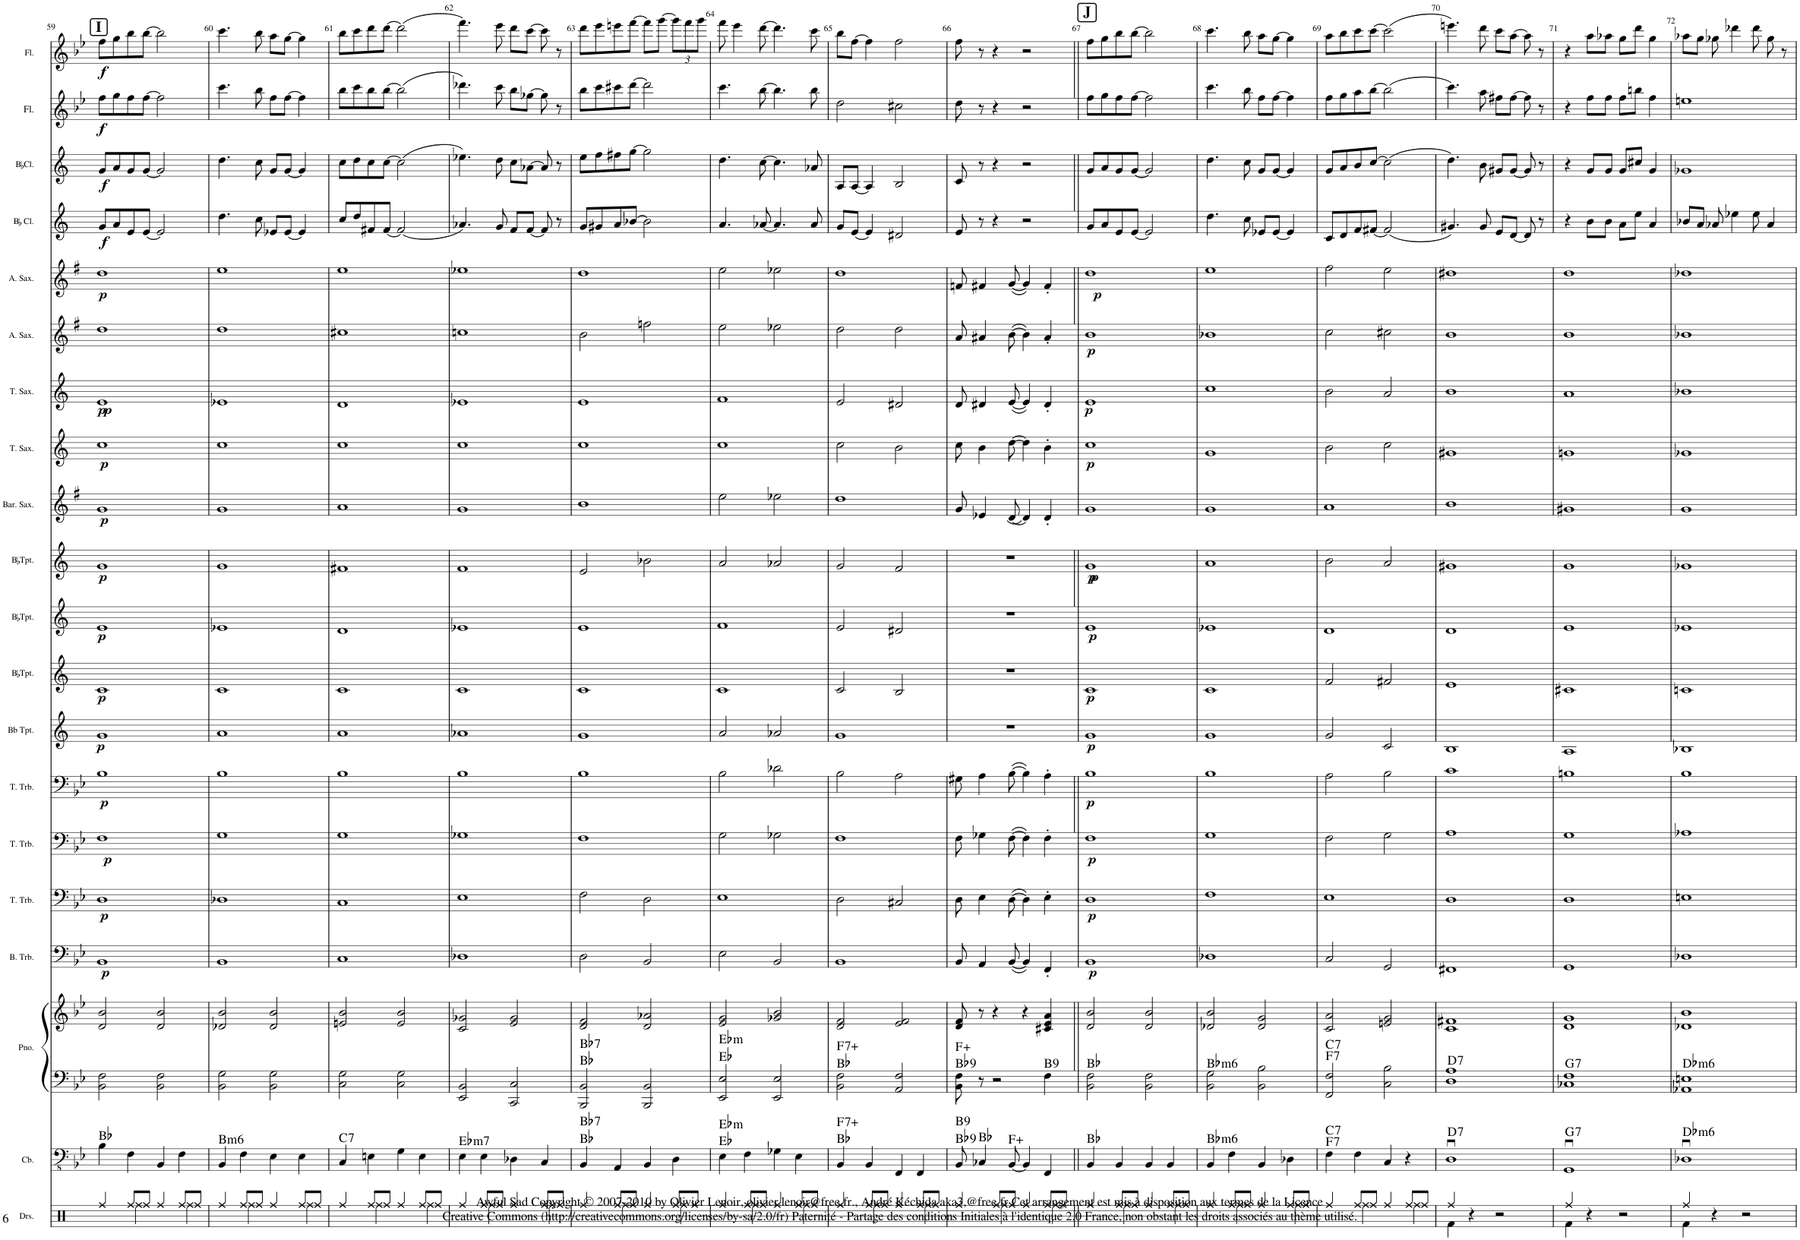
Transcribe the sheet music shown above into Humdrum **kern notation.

**kern	**kern	**harte	**kern	**kern	**harte	**kern	**dynam	**kern	**dynam	**kern	**dynam	**kern	**dynam	**kern	**dynam	**kern	**dynam	**kern	**dynam	**kern	**dynam	**kern	**dynam	**kern	**dynam	**kern	**dynam	**kern	**dynam	**kern	**dynam	**kern	**dynam	**kern	**dynam	**kern	**dynam	**kern	**dynam
*part20	*part19	*part19	*part18	*part18	*part18	*part17	*part17	*part16	*part16	*part15	*part15	*part14	*part14	*part13	*part13	*part12	*part12	*part11	*part11	*part10	*part10	*part9	*part9	*part8	*part8	*part7	*part7	*part6	*part6	*part5	*part5	*part4	*part4	*part3	*part3	*part2	*part2	*part1	*part1
*staff21	*staff20	*	*staff19	*staff18	*	*staff17	*staff17	*staff16	*staff16	*staff15	*staff15	*staff14	*staff14	*staff13	*staff13	*staff12	*staff12	*staff11	*staff11	*staff10	*staff10	*staff9	*staff9	*staff8	*staff8	*staff7	*staff7	*staff6	*staff6	*staff5	*staff5	*staff4	*staff4	*staff3	*staff3	*staff2	*staff2	*staff1	*staff1
*I"Drumset	*I"Contrabass	*	*I"Piano	*	*	*I"Bass Trombone	*	*I"Tenor Trombone	*	*I"Tenor Trombone	*	*I"Tenor Trombone	*	*I"Bb Trumpet	*	*I"Bb Trumpet	*	*I"Bb Trumpet	*	*I"BaccidentalFlat Trumpet	*	*I"Baritone Saxophone	*	*I"Tenor Saxophone	*	*I"Tenor Saxophone	*	*I"Alto Saxophone	*	*I"Alto Saxophone	*	*I"BaccidentalFlatClarinet	*	*I"BaccidentalFlatClarinet	*	*I"Flute	*	*I"Flute	*
*I'Drs.	*I'Cb.	*	*I'Pno.	*	*	*I'B. Trb.	*	*I'T. Trb.	*	*I'T. Trb.	*	*I'T. Trb.	*	*I'Bb Tpt.	*	*	*	*	*	*I'BaccidentalFlatTpt.	*	*I'Bar. Sax.	*	*I'T. Sax.	*	*I'T. Sax.	*	*I'A. Sax.	*	*I'A. Sax.	*	*I'BaccidentalFlat Cl.	*	*I'BaccidentalFlatCl.	*	*I'Fl.	*	*I'Fl.	*
!!LO:PB:g=z
*clefX	*clefFv4	*	*clefF4	*clefG2	*	*clefF4	*	*clefF4	*	*clefF4	*	*clefF4	*	*clefG2	*	*clefG2	*	*clefG2	*	*clefG2	*	*clefG2	*	*clefG2	*	*clefG2	*	*clefG2	*	*clefG2	*	*clefG2	*	*clefG2	*	*clefG2	*	*clefG2	*
*	*Trd7c12	*	*	*	*	*	*	*	*	*	*	*	*	*Trd1c2	*	*Trd1c2	*	*Trd1c2	*	*Trd1c2	*	*Trd12c21	*	*Trd8c14	*	*Trd8c14	*	*Trd5c9	*	*Trd5c9	*	*Trd1c2	*	*Trd1c2	*	*	*	*	*
*k[]	*k[b-e-]	*	*k[b-e-]	*k[b-e-]	*	*k[b-e-]	*	*k[b-e-]	*	*k[b-e-]	*	*k[b-e-]	*	*k[]	*	*k[]	*	*k[]	*	*k[]	*	*k[f#]	*	*k[]	*	*k[]	*	*k[f#]	*	*k[f#]	*	*k[]	*	*k[]	*	*k[b-e-]	*	*k[b-e-]	*
*M4/4	*M4/4	*	*M4/4	*M4/4	*	*M4/4	*	*M4/4	*	*M4/4	*	*M4/4	*	*M4/4	*	*M4/4	*	*M4/4	*	*M4/4	*	*M4/4	*	*M4/4	*	*M4/4	*	*M4/4	*	*M4/4	*	*M4/4	*	*M4/4	*	*M4/4	*	*M4/4	*
=59	=59	=59	=59	=59	=59	=59	=59	=59	=59	=59	=59	=59	=59	=59	=59	=59	=59	=59	=59	=59	=59	=59	=59	=59	=59	=59	=59	=59	=59	=59	=59	=59	=59	=59	=59	=59	=59	=59	=59
*^	*	*	*	*	*	*	*	*	*	*	*	*	*	*	*	*	*	*	*	*	*	*	*	*	*	*	*	*	*	*	*	*	*	*	*	*	*	*	*
!	!	!	!	!	!	!	!	!	!	!	!	!	!	!	!	!	!	!	!	!	!	!	!	!	!	!	!	!	!	!	!	!	!	!	!	!	!	!	!LO:TX:a:B:t=I	!
!	!	!	!	!	!	!	!	!LO:DY:b	!	!LO:DY:b	!	!LO:DY:b	!	!LO:DY:b	!	!LO:DY:b	!	!LO:DY:b	!	!LO:DY:b	!	!LO:DY:b	!	!LO:DY:b	!	!LO:DY:b	!	!LO:DY:b	!	!	!	!	!	!	!	!	!	!	!	!
!	!	!	!	!	!	!	!	!	!	!	!	!	!	!	!	!	!	!	!	!	!	!	!	!	!	!	!	!LO:DY:n=1:b	!	!	!	!LO:DY:b	!	!LO:DY:b	!	!LO:DY:b	!	!LO:DY:b	!	!LO:DY:b
4Rff/	4ryy	4BB-\	Bb:maj	2BB-\ 2F\	2d/ 2b-/	.	1BB-	p	1D	p	1F	p	1B-	p	1g	p	1c	p	1e	p	1g	p	1g	p	1cc	p	1e	p p	1dd	.	1dd	p	8g/L	f	8g/L	f	8ff\L	f	8ff\L	f
.	.	.	.	.	.	.	.	.	.	.	.	.	.	.	.	.	.	.	.	.	.	.	.	.	.	.	.	.	.	.	.	.	8a/	.	8a/	.	8gg\	.	8gg\	.
8Rff/L	4Rff\	4FF\	.	.	.	.	.	.	.	.	.	.	.	.	.	.	.	.	.	.	.	.	.	.	.	.	.	.	.	.	.	.	8e/	.	8g/	.	8ff\	.	8bb-\	.
8Rff/J	.	.	.	.	.	.	.	.	.	.	.	.	.	.	.	.	.	.	.	.	.	.	.	.	.	.	.	.	.	.	.	.	[8e/J	.	[8g/J	.	[8ff\J	.	[8bb-\J	.
4Rff/	4ryy	4BBB-/	.	2BB-\ 2F\	2d/ 2b-/	.	.	.	.	.	.	.	.	.	.	.	.	.	.	.	.	.	.	.	.	.	.	.	.	.	.	.	2e/]	.	2g/]	.	2ff\]	.	2bb-\]	.
8Rff/L	4Rff\	4FF\	.	.	.	.	.	.	.	.	.	.	.	.	.	.	.	.	.	.	.	.	.	.	.	.	.	.	.	.	.	.	.	.	.	.	.	.	.	.
8Rff/J	.	.	.	.	.	.	.	.	.	.	.	.	.	.	.	.	.	.	.	.	.	.	.	.	.	.	.	.	.	.	.	.	.	.	.	.	.	.	.	.
=60	=60	=60	=60	=60	=60	=60	=60	=60	=60	=60	=60	=60	=60	=60	=60	=60	=60	=60	=60	=60	=60	=60	=60	=60	=60	=60	=60	=60	=60	=60	=60	=60	=60	=60	=60	=60	=60	=60	=60	=60
!	!	!	!LO:H:kt=m6	!	!	!	!	!	!	!	!	!	!	!	!	!	!	!	!	!	!	!	!	!	!	!	!	!	!	!	!	!	!	!	!	!	!	!	!	!
4Rff/	4ryy	4BBB-/	B:min6	2BB-\ 2G\	2d-X/ 2b-/	.	1BB-	.	1D-X	.	1G	.	1B-	.	1a	.	1c	.	1e-X	.	1g	.	1g	.	1cc	.	1e-X	.	1dd	.	1ee	.	4.dd\	.	4.dd\	.	4.ccc\	.	4.ccc\	.
8Rff/L	4Rff\	4FF\	.	.	.	.	.	.	.	.	.	.	.	.	.	.	.	.	.	.	.	.	.	.	.	.	.	.	.	.	.	.	.	.	.	.	.	.	.	.
8Rff/J	.	.	.	.	.	.	.	.	.	.	.	.	.	.	.	.	.	.	.	.	.	.	.	.	.	.	.	.	.	.	.	.	8cc\	.	8cc\	.	8bb-\	.	8bb-\	.
4Rff/	4ryy	4EE-\	.	2BB-\ 2G\	2d-/ 2b-/	.	.	.	.	.	.	.	.	.	.	.	.	.	.	.	.	.	.	.	.	.	.	.	.	.	.	.	8e-X/L	.	8g/L	.	8ff\L	.	8aa\L	.
.	.	.	.	.	.	.	.	.	.	.	.	.	.	.	.	.	.	.	.	.	.	.	.	.	.	.	.	.	.	.	.	.	[8e-/J	.	[8g/J	.	[8ff\J	.	[8gg\J	.
8Rff/L	4Rff\	4EE-\	.	.	.	.	.	.	.	.	.	.	.	.	.	.	.	.	.	.	.	.	.	.	.	.	.	.	.	.	.	.	4e-/]	.	4g/]	.	4ff\]	.	4gg\]	.
8Rff/J	.	.	.	.	.	.	.	.	.	.	.	.	.	.	.	.	.	.	.	.	.	.	.	.	.	.	.	.	.	.	.	.	.	.	.	.	.	.	.	.
=61	=61	=61	=61	=61	=61	=61	=61	=61	=61	=61	=61	=61	=61	=61	=61	=61	=61	=61	=61	=61	=61	=61	=61	=61	=61	=61	=61	=61	=61	=61	=61	=61	=61	=61	=61	=61	=61	=61	=61	=61
!	!	!	!LO:H:kt=7	!	!	!	!	!	!	!	!	!	!	!	!	!	!	!	!	!	!	!	!	!	!	!	!	!	!	!	!	!	!	!	!	!	!	!	!	!
4Rff/	4ryy	4CC/	C:7	2C\ 2G\	2en/ 2b-/	.	1C	.	1C	.	1G	.	1B-	.	1a	.	1c	.	1d	.	1f#X	.	1a	.	1cc	.	1d	.	1cc#X	.	1ee	.	8cc/L	.	8cc\L	.	8bb-\L	.	8bb-\L	.
.	.	.	.	.	.	.	.	.	.	.	.	.	.	.	.	.	.	.	.	.	.	.	.	.	.	.	.	.	.	.	.	.	8dd/	.	8dd\	.	8ccc\	.	8ccc\	.
8Rff/L	4Rff\	4EEn\	.	.	.	.	.	.	.	.	.	.	.	.	.	.	.	.	.	.	.	.	.	.	.	.	.	.	.	.	.	.	8f#X/	.	8cc\	.	8bb-\	.	8ddd\	.
8Rff/J	.	.	.	.	.	.	.	.	.	.	.	.	.	.	.	.	.	.	.	.	.	.	.	.	.	.	.	.	.	.	.	.	[8f#/J	.	[8cc\J	.	[8bb-\J	.	[8ddd\J	.
4Rff/	4ryy	4GG\	.	2C\ 2G\	2e/ 2b-/	.	.	.	.	.	.	.	.	.	.	.	.	.	.	.	.	.	.	.	.	.	.	.	.	.	.	.	(2f#/]	.	(2cc\]	.	(2bb-\]	.	(2ddd\]	.
8Rff/L	4Rff\	4EE\	.	.	.	.	.	.	.	.	.	.	.	.	.	.	.	.	.	.	.	.	.	.	.	.	.	.	.	.	.	.	.	.	.	.	.	.	.	.
8Rff/J	.	.	.	.	.	.	.	.	.	.	.	.	.	.	.	.	.	.	.	.	.	.	.	.	.	.	.	.	.	.	.	.	.	.	.	.	.	.	.	.
=62	=62	=62	=62	=62	=62	=62	=62	=62	=62	=62	=62	=62	=62	=62	=62	=62	=62	=62	=62	=62	=62	=62	=62	=62	=62	=62	=62	=62	=62	=62	=62	=62	=62	=62	=62	=62	=62	=62	=62	=62
!	!	!	!LO:H:kt=m7	!	!	!	!	!	!	!	!	!	!	!	!	!	!	!	!	!	!	!	!	!	!	!	!	!	!	!	!	!	!	!	!	!	!	!	!	!
4Rff/	4ryy	4EE-\	Eb:min7	2EE-/ 2BB-/	2c/ 2g-X/	.	1D-X	.	1E-	.	1G-X	.	1B-	.	1a-X	.	1c	.	1e-X	.	1f	.	1g	.	1cc	.	1e-X	.	1ccn	.	1ee-X	.	4.a-X/)	.	4.ee-X\)	.	4.ddd-X\)	.	4.fff\)	.
8Rff/L	4Rff\	4EE-\	.	.	.	.	.	.	.	.	.	.	.	.	.	.	.	.	.	.	.	.	.	.	.	.	.	.	.	.	.	.	.	.	.	.	.	.	.	.
8Rff/J	.	.	.	.	.	.	.	.	.	.	.	.	.	.	.	.	.	.	.	.	.	.	.	.	.	.	.	.	.	.	.	.	8g/	.	8dd\	.	8ccc\	.	8eee-\	.
4Rff/	4ryy	4DD-X\	.	2CC/ 2C/	2e-/ 2g-/	.	.	.	.	.	.	.	.	.	.	.	.	.	.	.	.	.	.	.	.	.	.	.	.	.	.	.	8f/L	.	8cc\L	.	8bb-\L	.	8ddd\L	.
.	.	.	.	.	.	.	.	.	.	.	.	.	.	.	.	.	.	.	.	.	.	.	.	.	.	.	.	.	.	.	.	.	[8f/J	.	[8a-X\J	.	[8gg-X\J	.	[8ccc\J	.
8Rff/L	4Rff\	4CC/	.	.	.	.	.	.	.	.	.	.	.	.	.	.	.	.	.	.	.	.	.	.	.	.	.	.	.	.	.	.	8f/]	.	8a-/]	.	8gg-\]	.	8ccc\]	.
8Rff/J	.	.	.	.	.	.	.	.	.	.	.	.	.	.	.	.	.	.	.	.	.	.	.	.	.	.	.	.	.	.	.	.	8r	.	8r	.	8r	.	8r	.
=63	=63	=63	=63	=63	=63	=63	=63	=63	=63	=63	=63	=63	=63	=63	=63	=63	=63	=63	=63	=63	=63	=63	=63	=63	=63	=63	=63	=63	=63	=63	=63	=63	=63	=63	=63	=63	=63	=63	=63	=63
!	!	!	!LO:H:n=2:kt=7	!	!	!LO:H:n=2:kt=7	!	!	!	!	!	!	!	!	!	!	!	!	!	!	!	!	!	!	!	!	!	!	!	!	!	!	!	!	!	!	!	!	!	!
4Rff/	4ryy	4BBB-/	Bb:maj Bb:7	2BBB-/ 2BB-/	2d/ 2f/	Bb:maj Bb:7	2D\	.	2F\	.	1F	.	1B-	.	1g	.	1c	.	1e	.	2e/	.	1b	.	1cc	.	1e	.	2b\	.	1dd	.	8g/L	.	8ee\L	.	8bb-\L	.	8ddd\L	.
.	.	.	.	.	.	.	.	.	.	.	.	.	.	.	.	.	.	.	.	.	.	.	.	.	.	.	.	.	.	.	.	.	8g#X/	.	8ff\	.	8ccc\	.	8eee-\	.
8Rff/L	4Rff\	4AAA/	.	.	.	.	.	.	.	.	.	.	.	.	.	.	.	.	.	.	.	.	.	.	.	.	.	.	.	.	.	.	8a/	.	8ff#X\	.	8ccc#X\	.	8eeen\	.
8Rff/J	.	.	.	.	.	.	.	.	.	.	.	.	.	.	.	.	.	.	.	.	.	.	.	.	.	.	.	.	.	.	.	.	[8b-X/J	.	[8gg\J	.	[8ddd\J	.	[8fff\J	.
4Rff/	4ryy	4BBB-/	.	2BBB-/ 2BB-/	2d/ 2a-X/	.	2BB-/	.	2D\	.	.	.	.	.	.	.	.	.	.	.	2b-X\	.	.	.	.	.	.	.	2ffn\	.	.	.	2b-\]	.	2gg\]	.	2ddd\]	.	8fff\L]	.
.	.	.	.	.	.	.	.	.	.	.	.	.	.	.	.	.	.	.	.	.	.	.	.	.	.	.	.	.	.	.	.	.	.	.	.	.	.	.	[8ggg\J	.
*	*	*	*	*	*	*	*	*	*	*	*	*	*	*	*	*	*	*	*	*	*	*	*	*	*	*	*	*	*	*	*	*	*	*	*	*	*	*	*Xbrackettup	*
8Rff/L	4Rff\	4DD\	.	.	.	.	.	.	.	.	.	.	.	.	.	.	.	.	.	.	.	.	.	.	.	.	.	.	.	.	.	.	.	.	.	.	.	.	12ggg\L]	.
.	.	.	.	.	.	.	.	.	.	.	.	.	.	.	.	.	.	.	.	.	.	.	.	.	.	.	.	.	.	.	.	.	.	.	.	.	.	.	12fff\	.
8Rff/J	.	.	.	.	.	.	.	.	.	.	.	.	.	.	.	.	.	.	.	.	.	.	.	.	.	.	.	.	.	.	.	.	.	.	.	.	.	.	.	.
.	.	.	.	.	.	.	.	.	.	.	.	.	.	.	.	.	.	.	.	.	.	.	.	.	.	.	.	.	.	.	.	.	.	.	.	.	.	.	12ggg\J	.
=64	=64	=64	=64	=64	=64	=64	=64	=64	=64	=64	=64	=64	=64	=64	=64	=64	=64	=64	=64	=64	=64	=64	=64	=64	=64	=64	=64	=64	=64	=64	=64	=64	=64	=64	=64	=64	=64	=64	=64	=64
!	!	!	!LO:H:n=2:kt=m	!	!	!LO:H:n=2:kt=m	!	!	!	!	!	!	!	!	!	!	!	!	!	!	!	!	!	!	!	!	!	!	!	!	!	!	!	!	!	!	!	!	!	!
4Rff/	4ryy	4EE-\	Eb:maj Eb:min	2EE-/ 2E-/	2e-/ 2g/	Eb:maj Eb:min	2E-\	.	1E-	.	2G\	.	2B-\	.	2a/	.	1c	.	1f	.	2a/	.	2ee\	.	1cc	.	1f	.	2ee\	.	2ee\	.	4.a/	.	4.dd\	.	4.ccc\	.	8fff\	.
.	.	.	.	.	.	.	.	.	.	.	.	.	.	.	.	.	.	.	.	.	.	.	.	.	.	.	.	.	.	.	.	.	.	.	.	.	.	.	4eee-\	.
8Rff/L	4Rff\	4FF\	.	.	.	.	.	.	.	.	.	.	.	.	.	.	.	.	.	.	.	.	.	.	.	.	.	.	.	.	.	.	.	.	.	.	.	.	.	.
8Rff/J	.	.	.	.	.	.	.	.	.	.	.	.	.	.	.	.	.	.	.	.	.	.	.	.	.	.	.	.	.	.	.	.	[8a-X/	.	[8cc\	.	[8bb-\	.	[8ddd\	.
4Rff/	4ryy	4GG-X\	.	2EE-/ 2E-/	2g-X/ 2b-/	.	2BB-/	.	.	.	2G-X\	.	2d-X\	.	2a-X/	.	.	.	.	.	2a-X/	.	2ee-X\	.	.	.	.	.	2ee-X\	.	2ee-X\	.	4.a-/]	.	4.cc\]	.	4.bb-\]	.	4.ddd\]	.
8Rff/L	4Rff\	4EE-\	.	.	.	.	.	.	.	.	.	.	.	.	.	.	.	.	.	.	.	.	.	.	.	.	.	.	.	.	.	.	.	.	.	.	.	.	.	.
8Rff/J	.	.	.	.	.	.	.	.	.	.	.	.	.	.	.	.	.	.	.	.	.	.	.	.	.	.	.	.	.	.	.	.	8a-/	.	8a-X/	.	8bb-\	.	8ccc\	.
=65	=65	=65	=65	=65	=65	=65	=65	=65	=65	=65	=65	=65	=65	=65	=65	=65	=65	=65	=65	=65	=65	=65	=65	=65	=65	=65	=65	=65	=65	=65	=65	=65	=65	=65	=65	=65	=65	=65	=65	=65
!	!	!	!LO:H:n=2:kt=7+	!	!	!LO:H:n=2:kt=7+	!	!	!	!	!	!	!	!	!	!	!	!	!	!	!	!	!	!	!	!	!	!	!	!	!	!	!	!	!	!	!	!	!	!
4Rff/	4ryy	4BBB-/	Bb:maj F:aug(b7)	2BB-\ 2F\	2d/ 2f/	Bb:maj F:aug(b7)	1BB-	.	2D\	.	1F	.	2B-\	.	1g	.	2c/	.	2e/	.	2g/	.	1dd	.	2cc\	.	2e/	.	2dd\	.	1dd	.	8g/L	.	8A/L	.	2dd\	.	8bb-\L	.
.	.	.	.	.	.	.	.	.	.	.	.	.	.	.	.	.	.	.	.	.	.	.	.	.	.	.	.	.	.	.	.	.	[8e/J	.	[8A/J	.	.	.	[8ff\J	.
8Rff/L	4Rff\	4BBB-/	.	.	.	.	.	.	.	.	.	.	.	.	.	.	.	.	.	.	.	.	.	.	.	.	.	.	.	.	.	.	4e/]	.	4A/]	.	.	.	4ff\]	.
8Rff/J	.	.	.	.	.	.	.	.	.	.	.	.	.	.	.	.	.	.	.	.	.	.	.	.	.	.	.	.	.	.	.	.	.	.	.	.	.	.	.	.
4Rff/	4ryy	4FFF/	.	2AA/ 2F/	2e-/ 2f/	.	.	.	2C#X/	.	.	.	2A\	.	.	.	2B/	.	2d#X/	.	2f/	.	.	.	2b\	.	2d#X/	.	2dd\	.	.	.	2d#X/	.	2B/	.	2cc#X\	.	2ff\	.
8Rff/L	4Rff\	4FFF/	.	.	.	.	.	.	.	.	.	.	.	.	.	.	.	.	.	.	.	.	.	.	.	.	.	.	.	.	.	.	.	.	.	.	.	.	.	.
8Rff/J	.	.	.	.	.	.	.	.	.	.	.	.	.	.	.	.	.	.	.	.	.	.	.	.	.	.	.	.	.	.	.	.	.	.	.	.	.	.	.	.
=66	=66	=66	=66	=66	=66	=66	=66	=66	=66	=66	=66	=66	=66	=66	=66	=66	=66	=66	=66	=66	=66	=66	=66	=66	=66	=66	=66	=66	=66	=66	=66	=66	=66	=66	=66	=66	=66	=66	=66	=66
!	!	!	!LO:H:n=1:kt=9	!	!	!	!	!	!	!	!	!	!	!	!	!	!	!	!	!	!	!	!	!	!	!	!	!	!	!	!	!	!	!	!	!	!	!	!	!
!	!	!	!LO:H:n=2:kt=9	!	!	!LO:H:n=1:kt=9	!	!	!	!	!	!	!	!	!	!	!	!	!	!	!	!	!	!	!	!	!	!	!	!	!	!	!	!	!	!	!	!	!	!
4Rff/	4ryy	8BBB-/	Bb:9 B:9	8BB-\ 8F\	8d/ 8f/	Bb:9 F:aug	8BB-/	.	8D\	.	8F\	.	8G#X\	.	1r	.	1r	.	1r	.	1r	.	8g/	.	8cc\	.	8d/	.	8a/	.	8fn/	.	8e/	.	8c/	.	8dd\	.	8ff\	.
.	.	4CC-X/	Bb:maj	8r	8r	.	4AA/	.	4E-\	.	4G-X\	.	4A\	.	.	.	.	.	.	.	.	.	4e-X/	.	4b\	.	4d#X/	.	4a#X/	.	4f#X/	.	8r	.	8r	.	8r	.	8r	.
8Rff/L	4Rff\	.	.	2r	4r	.	.	.	.	.	.	.	.	.	.	.	.	.	.	.	.	.	.	.	.	.	.	.	.	.	.	.	4r	.	4r	.	4r	.	4r	.
8Rff/J	.	[8BBB-/	F:aug	.	.	.	([8BB-/	.	([8D\	.	([8F\	.	([8B-\	.	.	.	.	.	.	.	.	.	([8d/	.	([8dd\	.	([8e/	.	([8b\	.	([8g/	.	.	.	.	.	.	.	.	.
4Rff/	4ryy	4BBB-/]	.	.	4r	.	4BB-/])	.	4D\])	.	4F\])	.	4B-\])	.	.	.	.	.	.	.	.	.	4d/])	.	4dd\])	.	4e/])	.	4b\])	.	4g/])	.	2r	.	2r	.	2r	.	2r	.
!	!	!	!	!	!	!LO:H:kt=9	!	!	!	!	!	!	!	!	!	!	!	!	!	!	!	!	!	!	!	!	!	!	!	!	!	!	!	!	!	!	!	!	!	!
8Rff/L	4Rff\	4FFF/	.	4F\	4c#X/ 4e-/ 4a/	B:9	4FF'/	.	4E-'\	.	4F'\	.	4A'\	.	.	.	.	.	.	.	.	.	4d'/	.	4b'\	.	4d#'/	.	4a#'/	.	4f#'/	.	.	.	.	.	.	.	.	.
8Rff/J	.	.	.	.	.	.	.	.	.	.	.	.	.	.	.	.	.	.	.	.	.	.	.	.	.	.	.	.	.	.	.	.	.	.	.	.	.	.	.	.
=67||	=67||	=67||	=67||	=67||	=67||	=67||	=67||	=67||	=67||	=67||	=67||	=67||	=67||	=67||	=67||	=67||	=67||	=67||	=67||	=67||	=67||	=67||	=67||	=67||	=67||	=67||	=67||	=67||	=67||	=67||	=67||	=67||	=67||	=67||	=67||	=67||	=67||	=67||	=67||	=67||
!	!	!	!	!	!	!	!	!	!	!	!	!	!	!	!	!	!	!	!	!	!	!	!	!	!	!	!	!	!	!	!	!	!	!	!	!	!	!	!LO:TX:a:B:t=J	!
!	!	!	!	!	!	!	!	!LO:DY:b	!	!LO:DY:b	!	!LO:DY:b	!	!LO:DY:b	!	!LO:DY:b	!	!LO:DY:b	!	!LO:DY:b	!	!LO:DY:b	!	!	!	!	!	!	!	!	!	!	!	!	!	!	!	!	!	!
!	!	!	!	!	!	!	!	!	!	!	!	!	!	!	!	!	!	!	!	!	!	!LO:DY:n=1:b	!	!	!	!LO:DY:b	!	!LO:DY:b	!	!LO:DY:b	!	!LO:DY:b	!	!	!	!	!	!	!	!
4Rff/	4ryy	4BBB-/	Bb:maj	2BB-\ 2F\	2d/ 2b-/	Bb:maj	1BB-	p	1D	p	1F	p	1B-	p	1g	p	1c	p	1e	p	1g	p p	1g	.	1cc	p	1e	p	1b	p	1dd	p	8g/L	.	8g/L	.	8ff\L	.	8ff\L	.
.	.	.	.	.	.	.	.	.	.	.	.	.	.	.	.	.	.	.	.	.	.	.	.	.	.	.	.	.	.	.	.	.	8a/	.	8a/	.	8gg\	.	8gg\	.
8Rff/L	4Rff\	4BBB-/	.	.	.	.	.	.	.	.	.	.	.	.	.	.	.	.	.	.	.	.	.	.	.	.	.	.	.	.	.	.	8e/	.	8g/	.	8ff\	.	8bb-\	.
8Rff/J	.	.	.	.	.	.	.	.	.	.	.	.	.	.	.	.	.	.	.	.	.	.	.	.	.	.	.	.	.	.	.	.	[8e/J	.	[8g/J	.	[8ff\J	.	[8bb-\J	.
4Rff/	4ryy	4BBB-/	.	2BB-\ 2F\	2d/ 2b-/	.	.	.	.	.	.	.	.	.	.	.	.	.	.	.	.	.	.	.	.	.	.	.	.	.	.	.	2e/]	.	2g/]	.	2ff\]	.	2bb-\]	.
8Rff/L	4Rff\	4BBB-/	.	.	.	.	.	.	.	.	.	.	.	.	.	.	.	.	.	.	.	.	.	.	.	.	.	.	.	.	.	.	.	.	.	.	.	.	.	.
8Rff/J	.	.	.	.	.	.	.	.	.	.	.	.	.	.	.	.	.	.	.	.	.	.	.	.	.	.	.	.	.	.	.	.	.	.	.	.	.	.	.	.
=68	=68	=68	=68	=68	=68	=68	=68	=68	=68	=68	=68	=68	=68	=68	=68	=68	=68	=68	=68	=68	=68	=68	=68	=68	=68	=68	=68	=68	=68	=68	=68	=68	=68	=68	=68	=68	=68	=68	=68	=68
!	!	!	!LO:H:kt=m6	!	!	!LO:H:kt=m6	!	!	!	!	!	!	!	!	!	!	!	!	!	!	!	!	!	!	!	!	!	!	!	!	!	!	!	!	!	!	!	!	!	!
4Rff/	4ryy	4BBB-/	Bb:min6	2BB-\ 2G\	2d-X/ 2b-/	Bb:min6	1D-X	.	1F	.	1G	.	1B-	.	1g	.	1c	.	1e-X	.	1a	.	1g	.	1g	.	1cc	.	1b-X	.	1ee	.	4.dd\	.	4.dd\	.	4.ccc\	.	4.ccc\	.
8Rff/L	4Rff\	4FF\	.	.	.	.	.	.	.	.	.	.	.	.	.	.	.	.	.	.	.	.	.	.	.	.	.	.	.	.	.	.	.	.	.	.	.	.	.	.
8Rff/J	.	.	.	.	.	.	.	.	.	.	.	.	.	.	.	.	.	.	.	.	.	.	.	.	.	.	.	.	.	.	.	.	8cc\	.	8cc\	.	8bb-\	.	8bb-\	.
4Rff/	4ryy	4BBB-/	.	2BB-\ 2B-\	2d-/ 2g/	.	.	.	.	.	.	.	.	.	.	.	.	.	.	.	.	.	.	.	.	.	.	.	.	.	.	.	8e-X/L	.	8g/L	.	8ff\L	.	8aa\L	.
.	.	.	.	.	.	.	.	.	.	.	.	.	.	.	.	.	.	.	.	.	.	.	.	.	.	.	.	.	.	.	.	.	[8e-/J	.	[8g/J	.	[8ff\J	.	[8gg\J	.
8Rff/L	4Rff\	4DD-X\	.	.	.	.	.	.	.	.	.	.	.	.	.	.	.	.	.	.	.	.	.	.	.	.	.	.	.	.	.	.	4e-/]	.	4g/]	.	4ff\]	.	4gg\]	.
8Rff/J	.	.	.	.	.	.	.	.	.	.	.	.	.	.	.	.	.	.	.	.	.	.	.	.	.	.	.	.	.	.	.	.	.	.	.	.	.	.	.	.
=69	=69	=69	=69	=69	=69	=69	=69	=69	=69	=69	=69	=69	=69	=69	=69	=69	=69	=69	=69	=69	=69	=69	=69	=69	=69	=69	=69	=69	=69	=69	=69	=69	=69	=69	=69	=69	=69	=69	=69	=69
!	!	!	!LO:H:n=1:kt=7	!	!	!	!	!	!	!	!	!	!	!	!	!	!	!	!	!	!	!	!	!	!	!	!	!	!	!	!	!	!	!	!	!	!	!	!	!
!	!	!	!LO:H:n=2:kt=7	!	!	!LO:H:n=1:kt=7	!	!	!	!	!	!	!	!	!	!	!	!	!	!	!	!	!	!	!	!	!	!	!	!	!	!	!	!	!	!	!	!	!	!
!	!	!	!	!	!	!LO:H:n=2:kt=7	!	!	!	!	!	!	!	!	!	!	!	!	!	!	!	!	!	!	!	!	!	!	!	!	!	!	!	!	!	!	!	!	!	!
4Rff/	4ryy	4FF\	F:7 C:7	2FF/ 2F/	2c/ 2a/	F:7 C:7	2C/	.	1E-	.	2F\	.	2A\	.	2g/	.	2f/	.	1d	.	2b\	.	1a	.	2b\	.	2b\	.	2cc\	.	2ff#\	.	8c/L	.	8g/L	.	8ff\L	.	8aa\L	.
.	.	.	.	.	.	.	.	.	.	.	.	.	.	.	.	.	.	.	.	.	.	.	.	.	.	.	.	.	.	.	.	.	8d/	.	8a/	.	8gg\	.	8bb-\	.
8Rff/L	4Rff\	4FF\	.	.	.	.	.	.	.	.	.	.	.	.	.	.	.	.	.	.	.	.	.	.	.	.	.	.	.	.	.	.	8f/	.	8b/	.	8aa\	.	8ccc\	.
8Rff/J	.	.	.	.	.	.	.	.	.	.	.	.	.	.	.	.	.	.	.	.	.	.	.	.	.	.	.	.	.	.	.	.	[8f#X/J	.	[8cc/J	.	[8bb-\J	.	[8ccc\J	.
4Rff/	4ryy	4CC/	.	2C\ 2B-\	2en/ 2g/	.	2GG/	.	.	.	2G\	.	2B-\	.	2c/	.	2f#X/	.	.	.	2a/	.	.	.	2cc\	.	2a/	.	2cc#X\	.	2ee\	.	(2f#/]	.	(2cc\]	.	(2bb-\]	.	(2ccc\]	.
8Rff/L	4Rff\	4r	.	.	.	.	.	.	.	.	.	.	.	.	.	.	.	.	.	.	.	.	.	.	.	.	.	.	.	.	.	.	.	.	.	.	.	.	.	.
8Rff/J	.	.	.	.	.	.	.	.	.	.	.	.	.	.	.	.	.	.	.	.	.	.	.	.	.	.	.	.	.	.	.	.	.	.	.	.	.	.	.	.
=70	=70	=70	=70	=70	=70	=70	=70	=70	=70	=70	=70	=70	=70	=70	=70	=70	=70	=70	=70	=70	=70	=70	=70	=70	=70	=70	=70	=70	=70	=70	=70	=70	=70	=70	=70	=70	=70	=70	=70	=70
!	!	!	!LO:H:kt=7	!	!	!LO:H:kt=7	!	!	!	!	!	!	!	!	!	!	!	!	!	!	!	!	!	!	!	!	!	!	!	!	!	!	!	!	!	!	!	!	!	!
4Rff/	4Rf\	1DDu	D:7	1D 1A	1c 1f#X	D:7	1FF#X	.	1D	.	1A	.	1c	.	1B	.	1e	.	1d	.	1g#X	.	1b	.	1g#X	.	1b	.	1b	.	1dd#X	.	4.g#X/)	.	4.dd\)	.	4.ccc\)	.	4.eeen\)	.
4r	2.ryy	.	.	.	.	.	.	.	.	.	.	.	.	.	.	.	.	.	.	.	.	.	.	.	.	.	.	.	.	.	.	.	.	.	.	.	.	.	.	.
.	.	.	.	.	.	.	.	.	.	.	.	.	.	.	.	.	.	.	.	.	.	.	.	.	.	.	.	.	.	.	.	.	8g#/	.	8b\	.	8aa\	.	8ddd\	.
2r	.	.	.	.	.	.	.	.	.	.	.	.	.	.	.	.	.	.	.	.	.	.	.	.	.	.	.	.	.	.	.	.	8e/L	.	8g#X/L	.	8ff#X\L	.	8ccc\L	.
.	.	.	.	.	.	.	.	.	.	.	.	.	.	.	.	.	.	.	.	.	.	.	.	.	.	.	.	.	.	.	.	.	[8d/J	.	[8g#/J	.	[8ff#\J	.	[8aa\J	.
.	.	.	.	.	.	.	.	.	.	.	.	.	.	.	.	.	.	.	.	.	.	.	.	.	.	.	.	.	.	.	.	.	8d/]	.	8g#/]	.	8ff#\]	.	8aa\]	.
.	.	.	.	.	.	.	.	.	.	.	.	.	.	.	.	.	.	.	.	.	.	.	.	.	.	.	.	.	.	.	.	.	8r	.	8r	.	8r	.	8r	.
=71	=71	=71	=71	=71	=71	=71	=71	=71	=71	=71	=71	=71	=71	=71	=71	=71	=71	=71	=71	=71	=71	=71	=71	=71	=71	=71	=71	=71	=71	=71	=71	=71	=71	=71	=71	=71	=71	=71	=71	=71
!	!	!	!LO:H:kt=7	!	!	!LO:H:kt=7	!	!	!	!	!	!	!	!	!	!	!	!	!	!	!	!	!	!	!	!	!	!	!	!	!	!	!	!	!	!	!	!	!	!
4Rff/	4Rf\	1GGGu	G:7	1C-X 1F	1d 1g	G:7	1GG	.	1D	.	1G	.	1Bn	.	1A	.	1c#X	.	1e	.	1g	.	1g#X	.	1gn	.	1a	.	1b	.	1dd	.	4r	.	4r	.	4r	.	4r	.
4r	2.ryy	.	.	.	.	.	.	.	.	.	.	.	.	.	.	.	.	.	.	.	.	.	.	.	.	.	.	.	.	.	.	.	8b\L	.	8g/L	.	8ff\L	.	8aa\L	.
.	.	.	.	.	.	.	.	.	.	.	.	.	.	.	.	.	.	.	.	.	.	.	.	.	.	.	.	.	.	.	.	.	8b\J	.	8g/J	.	8ff\J	.	8aa-X\J	.
2r	.	.	.	.	.	.	.	.	.	.	.	.	.	.	.	.	.	.	.	.	.	.	.	.	.	.	.	.	.	.	.	.	8a\L	.	8g/L	.	8ff\L	.	8gg\L	.
.	.	.	.	.	.	.	.	.	.	.	.	.	.	.	.	.	.	.	.	.	.	.	.	.	.	.	.	.	.	.	.	.	8ee\J	.	8cc#X/J	.	8bbn\J	.	8ddd\J	.
.	.	.	.	.	.	.	.	.	.	.	.	.	.	.	.	.	.	.	.	.	.	.	.	.	.	.	.	.	.	.	.	.	4a/	.	4g/	.	4ff\	.	4gg\	.
=72	=72	=72	=72	=72	=72	=72	=72	=72	=72	=72	=72	=72	=72	=72	=72	=72	=72	=72	=72	=72	=72	=72	=72	=72	=72	=72	=72	=72	=72	=72	=72	=72	=72	=72	=72	=72	=72	=72	=72	=72
!	!	!	!LO:H:kt=m6	!	!	!LO:H:kt=m6	!	!	!	!	!	!	!	!	!	!	!	!	!	!	!	!	!	!	!	!	!	!	!	!	!	!	!	!	!	!	!	!	!	!
4Rff/	4Rf\	1DD-Xu	Db:min6	1AA-X 1En	1d-X 1b-	Db:min6	1D-X	.	1En	.	1A-X	.	1B-	.	1B-X	.	1cn	.	1e-X	.	1g-X	.	1g	.	1g-X	.	1b-X	.	1b-X	.	1dd-X	.	8b-X/L	.	1g-X	.	1een	.	8aa-X\L	.
.	.	.	.	.	.	.	.	.	.	.	.	.	.	.	.	.	.	.	.	.	.	.	.	.	.	.	.	.	.	.	.	.	8a/J	.	.	.	.	.	8gg\J	.
4r	2.ryy	.	.	.	.	.	.	.	.	.	.	.	.	.	.	.	.	.	.	.	.	.	.	.	.	.	.	.	.	.	.	.	8a-X/	.	.	.	.	.	8gg-X\	.
.	.	.	.	.	.	.	.	.	.	.	.	.	.	.	.	.	.	.	.	.	.	.	.	.	.	.	.	.	.	.	.	.	4ee-X\	.	.	.	.	.	4ddd-X\	.
2r	.	.	.	.	.	.	.	.	.	.	.	.	.	.	.	.	.	.	.	.	.	.	.	.	.	.	.	.	.	.	.	.	.	.	.	.	.	.	.	.
.	.	.	.	.	.	.	.	.	.	.	.	.	.	.	.	.	.	.	.	.	.	.	.	.	.	.	.	.	.	.	.	.	8ee-\	.	.	.	.	.	8ddd-\	.
.	.	.	.	.	.	.	.	.	.	.	.	.	.	.	.	.	.	.	.	.	.	.	.	.	.	.	.	.	.	.	.	.	4a-/	.	.	.	.	.	8gg-\	.
.	.	.	.	.	.	.	.	.	.	.	.	.	.	.	.	.	.	.	.	.	.	.	.	.	.	.	.	.	.	.	.	.	.	.	.	.	.	.	8r	.
*v	*v	*	*	*	*	*	*	*	*	*	*	*	*	*	*	*	*	*	*	*	*	*	*	*	*	*	*	*	*	*	*	*	*	*	*	*	*	*	*	*
=	=	=	=	=	=	=	=	=	=	=	=	=	=	=	=	=	=	=	=	=	=	=	=	=	=	=	=	=	=	=	=	=	=	=	=	=	=	=	=
*-	*-	*-	*-	*-	*-	*-	*-	*-	*-	*-	*-	*-	*-	*-	*-	*-	*-	*-	*-	*-	*-	*-	*-	*-	*-	*-	*-	*-	*-	*-	*-	*-	*-	*-	*-	*-	*-	*-	*-
